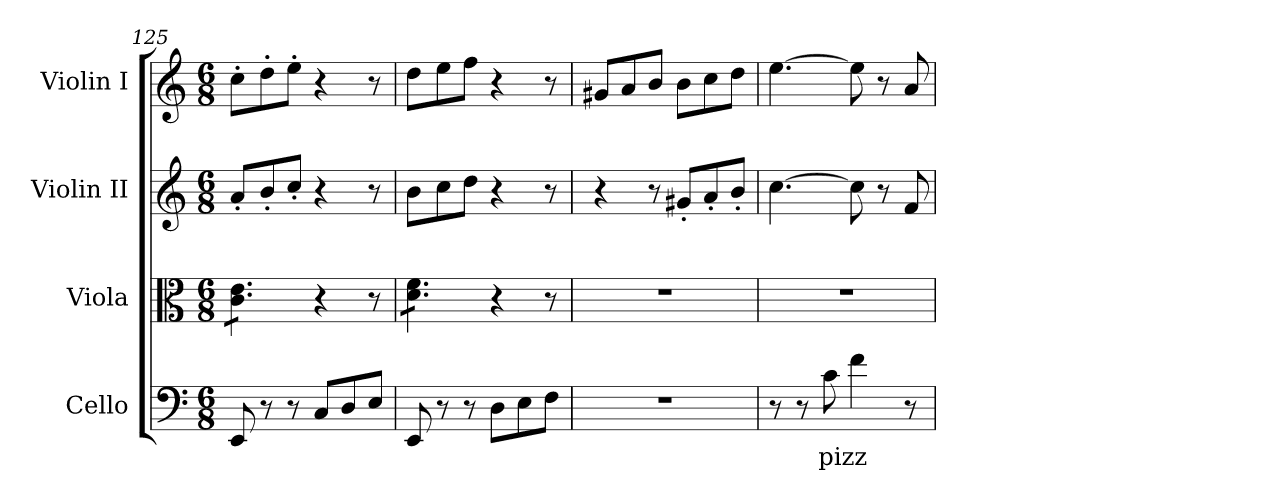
**kern	**text	**kern	**kern	**kern
*part4	*part4	*part3	*part2	*part1
*staff4	*staff4	*staff3	*staff2	*staff1
*I"Cello	*	*I"Viola	*I"Violin II	*I"Violin I
*	*	*I'Vla	*I'Vln	*I'Vln
*clefF4	*	*clefC3	*clefG2	*clefG2
*k[]	*	*k[]	*k[]	*k[]
*M6/8	*	*M6/8	*M6/8	*M6/8
=125	=125	=125	=125	=125
*	*	*tremolo	*	*
8EE/	.	8c\ 8e\L	8a'/L	8cc'\L
8r	.	8c\ 8e\	8b'/	8dd'\
8r	.	8c\ 8e\J	8cc'/J	8ee'\J
8C/L	.	4r	4r	4r
8D/	.	.	.	.
8E/J	.	8r	8r	8r
=126	=126	=126	=126	=126
8EE/	.	8d\ 8f\L	8b\L	8dd\L
8r	.	8d\ 8f\	8cc\	8ee\
8r	.	8d\ 8f\J	8dd\J	8ff\J
*	*	*Xtremolo	*	*
8D\L	.	4r	4r	4r
8E\	.	.	.	.
8F\J	.	8r	8r	8r
!!LO:LB:g=z
=127	=127	=127	=127	=127
2.r	.	2.r	4r	8g#X/L
.	.	.	.	8a/
.	.	.	8r	8b/J
.	.	.	8g#X'/L	8b\L
.	.	.	8a'/	8cc\
.	.	.	8b'/J	8dd\J
=128	=128	=128	=128	=128
8r	.	2.r	[4.cc\	[4.ee\
8r	.	.	.	.
!	!LO:LY:b	!	!	!
8c\	pizz	.	.	.
4f\	.	.	8cc\]	8ee\]
.	.	.	8r	8r
8r	.	.	8f/	8a/
=	=	=	=	=
*-	*-	*-	*-	*-
